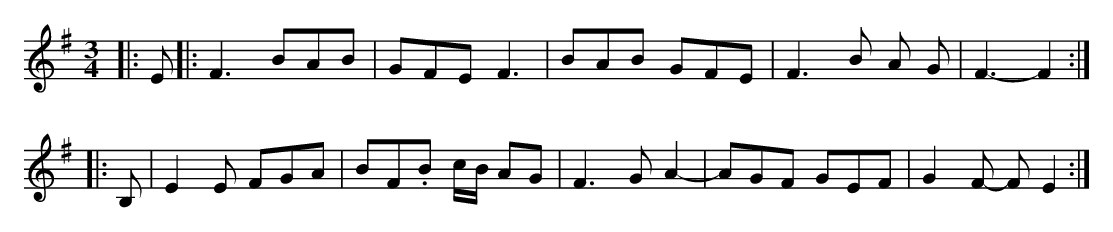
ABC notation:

X:1
M:3/4
K:Emin
|:E|: F3 BAB|GFE F3|BAB GFE| F3 B A G| F3- F2:|
|:B,| E2E FGA|BF.B c/B/ AG|F3 GA2-|AGF GEF| G2 F- F E2:|
